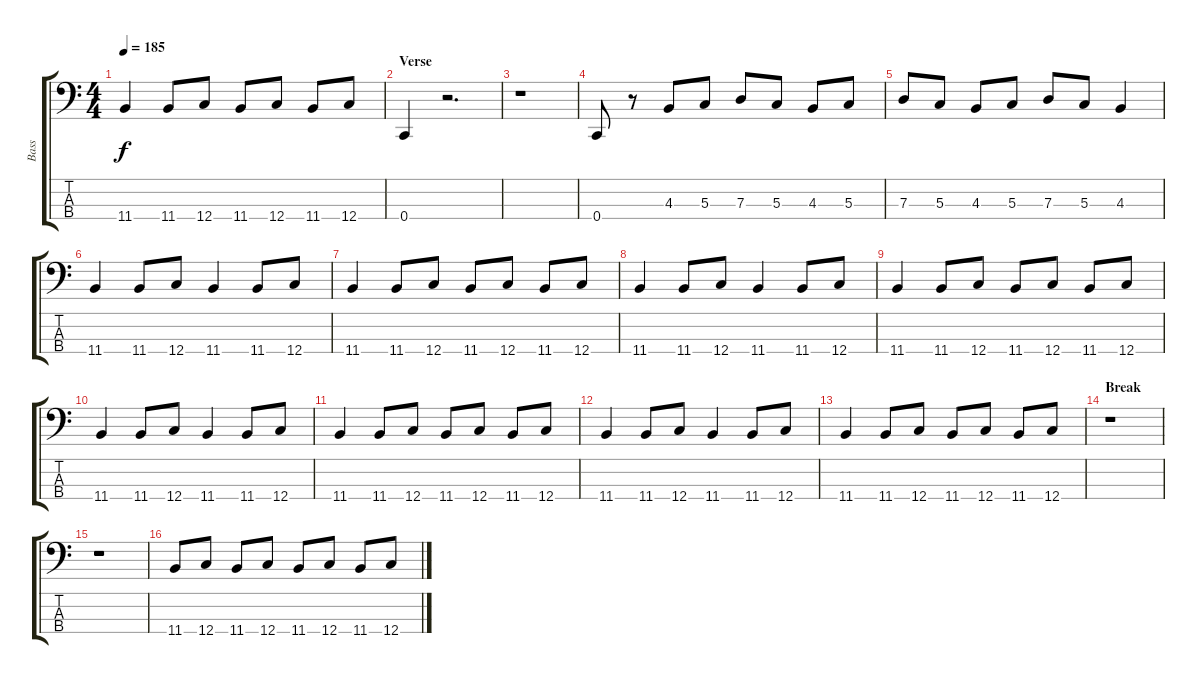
\track ("Bass" "Bass") {instrument electricbasspick}
\staff {score tabs}
\tuning (F2 C2 G1 C1) {hide}
\ts (4 4)
\tempo 185
\clef f4
\ks c
11.4.4{dy f} 11.4.8 12.4.8 11.4.8 12.4.8 11.4.8 12.4.8 |
\section ("" "Verse")
0.4.4 r.2{d} |
r.1 |
0.4.8 r.8 4.3.8 5.3.8 7.3.8 5.3.8 4.3.8 5.3.8 |
7.3.8 5.3.8 4.3.8 5.3.8 7.3.8 5.3.8 4.3.4 |
11.4.4 11.4.8 12.4.8 11.4.4 11.4.8 12.4.8 |
11.4.4 11.4.8 12.4.8 11.4.8 12.4.8 11.4.8 12.4.8 |
11.4.4 11.4.8 12.4.8 11.4.4 11.4.8 12.4.8 |
11.4.4 11.4.8 12.4.8 11.4.8 12.4.8 11.4.8 12.4.8 |
11.4.4 11.4.8 12.4.8 11.4.4 11.4.8 12.4.8 |
11.4.4 11.4.8 12.4.8 11.4.8 12.4.8 11.4.8 12.4.8 |
11.4.4 11.4.8 12.4.8 11.4.4 11.4.8 12.4.8 |
11.4.4 11.4.8 12.4.8 11.4.8 12.4.8 11.4.8 12.4.8 |
\section ("" "Break")
r.1 |
r.1 |
11.4.8 12.4.8 11.4.8 12.4.8 11.4.8 12.4.8 11.4.8 12.4.8
